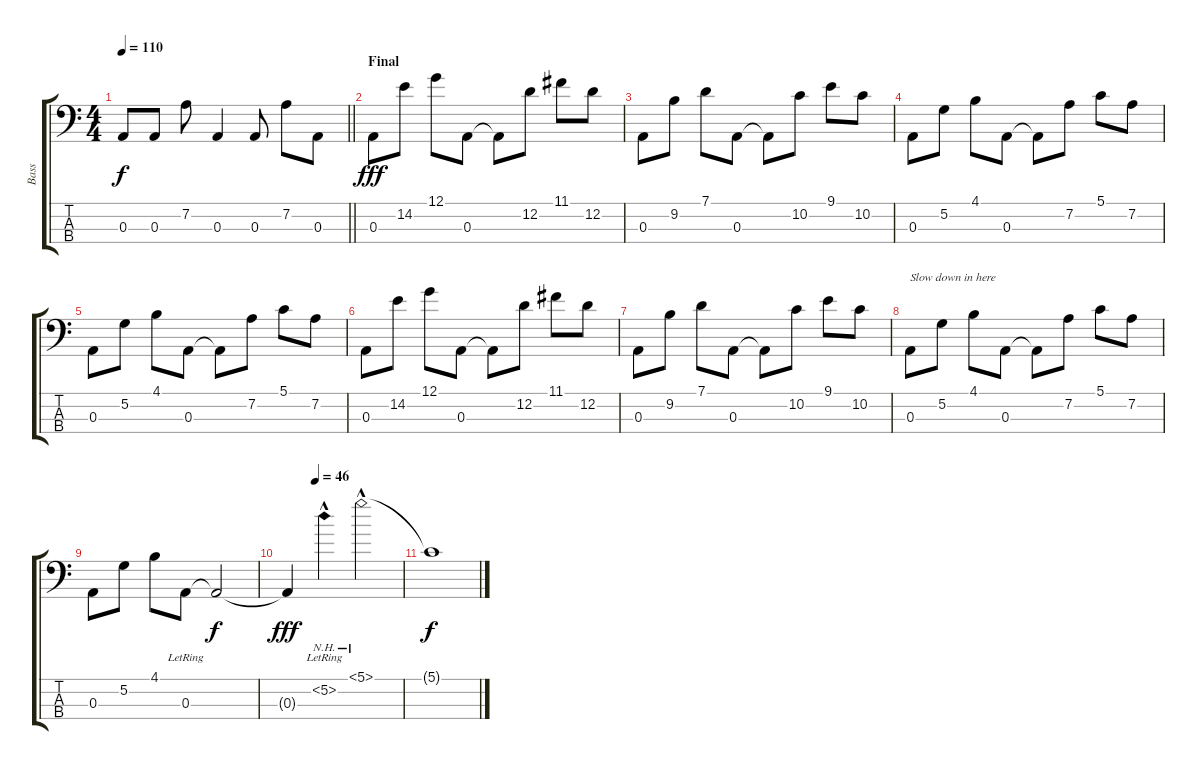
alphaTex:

\track ("Bass" "Bass") {instrument electricbassfinger}
\staff {score tabs}
\tuning (G2 D2 A1 E1) {hide}
\ts (4 4)
\tempo 110
\clef f4
\barLineRight lightlight
\ks c
0.3.8{dy f} 0.3.8 7.2.8 0.3.4 0.3.8 7.2.8 0.3.8 |
\section ("" "Final")
0.3.8{dy fff} 14.2.8 12.1.8 0.3.8 0.3{t}.8 12.2.8 11.1.8 12.2.8 |
0.3.8 9.2.8 7.1.8 0.3.8 0.3{t}.8 10.2.8 9.1.8 10.2.8 |
0.3.8 5.2.8 4.1.8 0.3.8 0.3{t}.8 7.2.8 5.1.8 7.2.8 |
0.3.8 5.2.8 4.1.8 0.3.8 0.3{t}.8 7.2.8 5.1.8 7.2.8 |
0.3.8 14.2.8 12.1.8 0.3.8 0.3{t}.8 12.2.8 11.1.8 12.2.8 |
0.3.8 9.2.8 7.1.8 0.3.8 0.3{t}.8 10.2.8 9.1.8 10.2.8 |
0.3.8{txt "Slow down in here"} 5.2.8 4.1.8 0.3.8 0.3{t}.8 7.2.8 5.1.8 7.2.8 |
0.3.8 5.2.8 4.1.8 0.3{lr}.8 0.3{t}.2{dy f} |
\tempo (46 0.25)
0.3{t}.4{dy fff} 5.2{nh hac lr}.4 5.1{nh hac}.2 |
5.1{t}.1{dy f}
